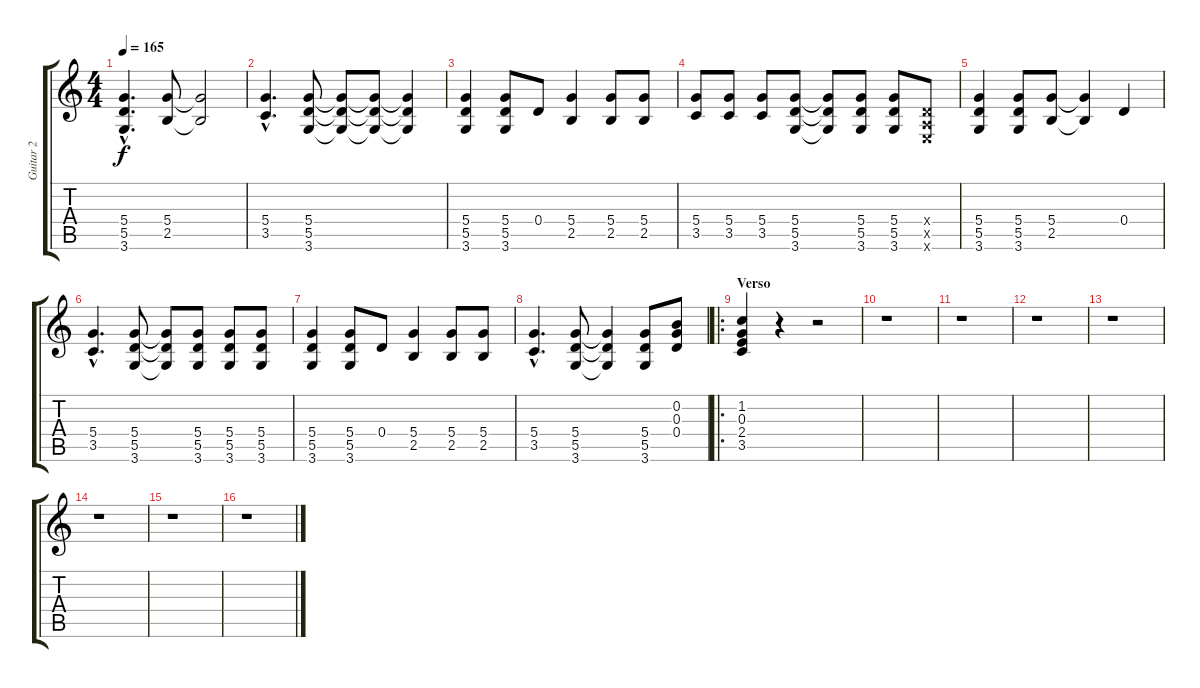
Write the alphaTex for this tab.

\track ("Guitar 2" "Guitar 2") {instrument overdrivenguitar}
\staff {score tabs}
\tuning (E4 B3 G3 D3 A2 E2) {hide}
\ts (4 4)
\tempo 165
\clef g2
\ks c
(5.4{hac} 5.5{hac} 3.6{hac}).4{d dy f instrument overdrivenguitar} (5.4 2.5).8 (5.4{t} 2.5{t}).2 |
(5.4{hac} 3.5{hac}).4{d} (5.4 5.5 3.6).8 (5.4{t} 5.5{t} 3.6{t}).8 (5.4{t} 5.5{t} 3.6{t}).8 (5.4{t} 5.5{t} 3.6{t}).4 |
(5.4 5.5 3.6).4 (5.4 5.5 3.6).8 0.4.8 (5.4 2.5).4 (5.4 2.5).8 (5.4 2.5).8 |
(5.4 3.5).8 (5.4 3.5).8 (5.4 3.5).8 (5.4 5.5 3.6).8 (5.4{t} 5.5{t} 3.6{t}).8 (5.4 5.5 3.6).8 (5.4 5.5 3.6).8 (0.4{x} 0.5{x} 0.6{x}).8 |
(5.4 5.5 3.6).4 (5.4 5.5 3.6).8 (5.4 2.5).8 (5.4{t} 2.5{t}).4 0.4.4 |
(5.4{hac} 3.5{hac}).4{d} (5.4 5.5 3.6).8 (5.4{t} 5.5{t} 3.6{t}).8 (5.4 5.5 3.6).8 (5.4 5.5 3.6).8 (5.4 5.5 3.6).8 |
(5.4 5.5 3.6).4 (5.4 5.5 3.6).8 0.4.8 (5.4 2.5).4 (5.4 2.5).8 (5.4 2.5).8 |
(5.4{hac} 3.5{hac}).4{d} (5.4 5.5 3.6).8 (5.4{t} 5.5{t} 3.6{t}).4 (5.4 5.5 3.6).8 (0.2 0.3 0.4).8 |
\ro
\section ("" "Verso")
(1.2 0.3 2.4 3.5).4 r.4 r.2 |
r.1 |
r.1 |
r.1 |
r.1 |
r.1 |
r.1 |
r.1
